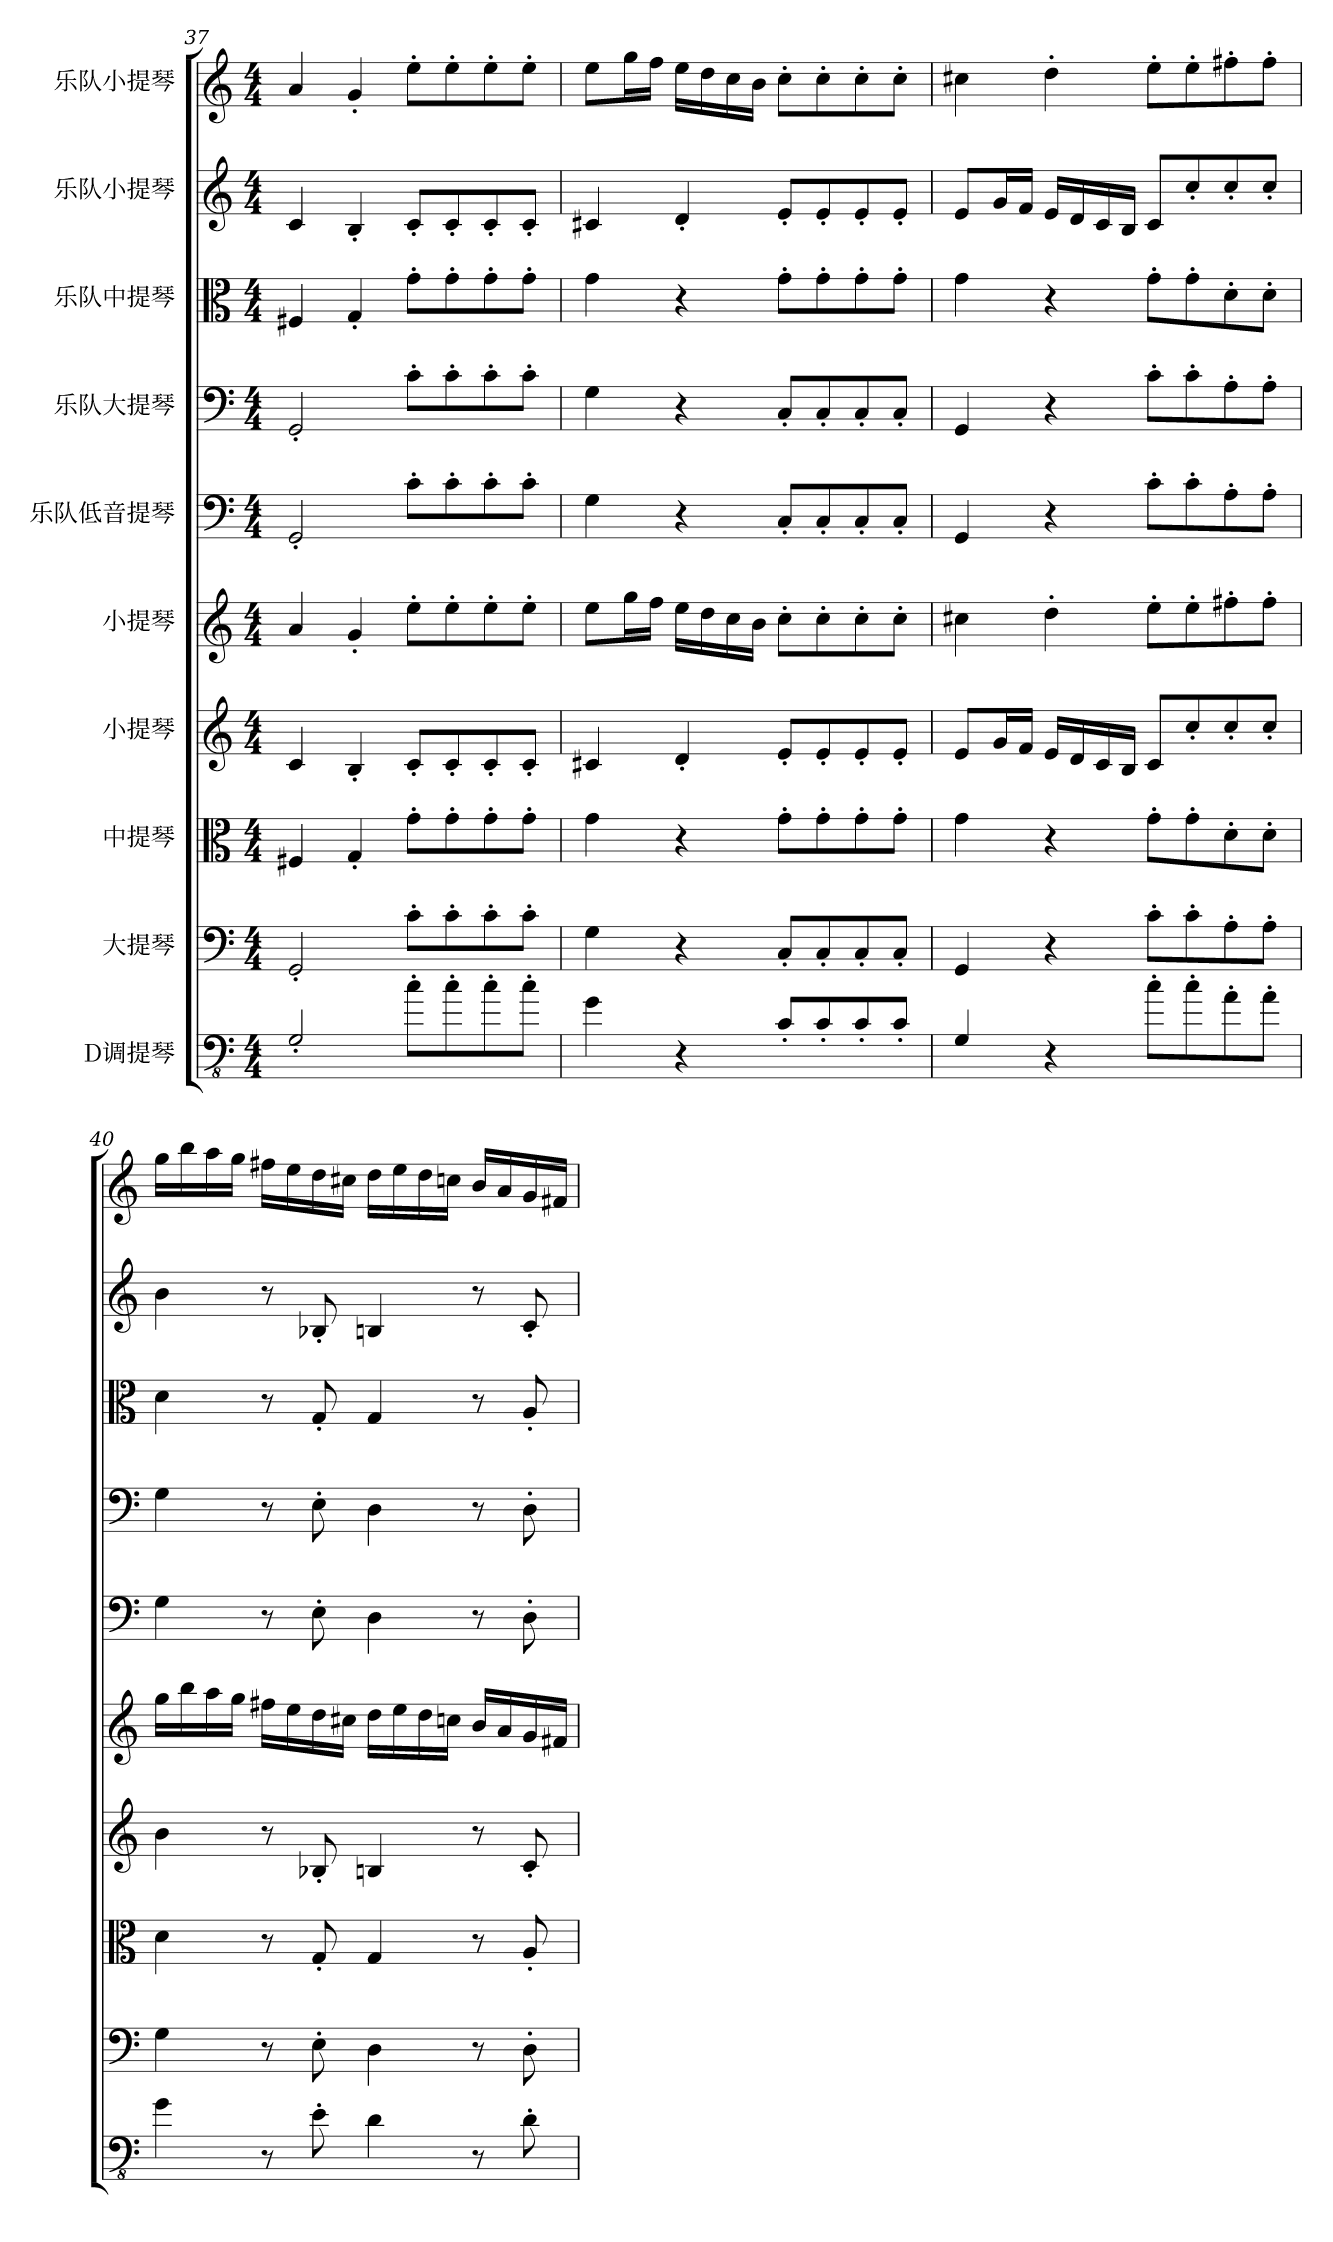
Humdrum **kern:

**kern	**kern	**kern	**kern	**kern	**kern	**kern	**kern	**kern	**kern
*part10	*part9	*part8	*part7	*part6	*part5	*part4	*part3	*part2	*part1
*staff10	*staff9	*staff8	*staff7	*staff6	*staff5	*staff4	*staff3	*staff2	*staff1
*I"D调提琴	*I"大提琴	*I"中提琴	*I"小提琴	*I"小提琴	*I"乐队低音提琴	*I"乐队大提琴	*I"乐队中提琴	*I"乐队小提琴	*I"乐队小提琴
*clefFv4	*clefF4	*clefC3	*clefG2	*clefG2	*clefF4	*clefF4	*clefC3	*clefG2	*clefG2
*ITrd7c12	*	*	*	*	*ITrd7c12	*	*	*	*
*k[]	*k[]	*k[]	*k[]	*k[]	*k[]	*k[]	*k[]	*k[]	*k[]
*M4/4	*M4/4	*M4/4	*M4/4	*M4/4	*M4/4	*M4/4	*M4/4	*M4/4	*M4/4
=37	=37	=37	=37	=37	=37	=37	=37	=37	=37
2GGG'/	2GG'/	4F#X/	4c/	4a/	2GGG'/	2GG'/	4F#X/	4c/	4a/
.	.	4G'/	4B'/	4g'/	.	.	4G'/	4B'/	4g'/
8C'\L	8c'\L	8g'\L	8c'/L	8ee'\L	8C'\L	8c'\L	8g'\L	8c'/L	8ee'\L
8C'\	8c'\	8g'\	8c'/	8ee'\	8C'\	8c'\	8g'\	8c'/	8ee'\
8C'\	8c'\	8g'\	8c'/	8ee'\	8C'\	8c'\	8g'\	8c'/	8ee'\
8C'\J	8c'\J	8g'\J	8c'/J	8ee'\J	8C'\J	8c'\J	8g'\J	8c'/J	8ee'\J
=38	=38	=38	=38	=38	=38	=38	=38	=38	=38
4GG\	4G\	4g\	4c#X/	8ee\L	4GG\	4G\	4g\	4c#X/	8ee\L
.	.	.	.	16gg\L	.	.	.	.	16gg\L
.	.	.	.	16ff\JJ	.	.	.	.	16ff\JJ
4r	4r	4r	4d'/	16ee\LL	4r	4r	4r	4d'/	16ee\LL
.	.	.	.	16dd\	.	.	.	.	16dd\
.	.	.	.	16cc\	.	.	.	.	16cc\
.	.	.	.	16b\JJ	.	.	.	.	16b\JJ
8CC'/L	8C'/L	8g'\L	8e'/L	8cc'\L	8CC'/L	8C'/L	8g'\L	8e'/L	8cc'\L
8CC'/	8C'/	8g'\	8e'/	8cc'\	8CC'/	8C'/	8g'\	8e'/	8cc'\
8CC'/	8C'/	8g'\	8e'/	8cc'\	8CC'/	8C'/	8g'\	8e'/	8cc'\
8CC'/J	8C'/J	8g'\J	8e'/J	8cc'\J	8CC'/J	8C'/J	8g'\J	8e'/J	8cc'\J
!!LO:PB:g=z
=39	=39	=39	=39	=39	=39	=39	=39	=39	=39
4GGG/	4GG/	4g\	8e/L	4cc#X\	4GGG/	4GG/	4g\	8e/L	4cc#X\
.	.	.	16g/L	.	.	.	.	16g/L	.
.	.	.	16f/JJ	.	.	.	.	16f/JJ	.
4r	4r	4r	16e/LL	4dd'\	4r	4r	4r	16e/LL	4dd'\
.	.	.	16d/	.	.	.	.	16d/	.
.	.	.	16c/	.	.	.	.	16c/	.
.	.	.	16B/JJ	.	.	.	.	16B/JJ	.
8C'\L	8c'\L	8g'\L	8c/L	8ee'\L	8C'\L	8c'\L	8g'\L	8c/L	8ee'\L
8C'\	8c'\	8g'\	8cc'/	8ee'\	8C'\	8c'\	8g'\	8cc'/	8ee'\
8AA'\	8A'\	8d'\	8cc'/	8ff#X'\	8AA'\	8A'\	8d'\	8cc'/	8ff#X'\
8AA'\J	8A'\J	8d'\J	8cc'/J	8ff#'\J	8AA'\J	8A'\J	8d'\J	8cc'/J	8ff#'\J
=40	=40	=40	=40	=40	=40	=40	=40	=40	=40
4GG\	4G\	4d\	4b\	16gg\LL	4GG\	4G\	4d\	4b\	16gg\LL
.	.	.	.	16bb\	.	.	.	.	16bb\
.	.	.	.	16aa\	.	.	.	.	16aa\
.	.	.	.	16gg\JJ	.	.	.	.	16gg\JJ
8r	8r	8r	8r	16ff#X\LL	8r	8r	8r	8r	16ff#X\LL
.	.	.	.	16ee\	.	.	.	.	16ee\
8EE'\	8E'\	8G'/	8B-X'/	16dd\	8EE'\	8E'\	8G'/	8B-X'/	16dd\
.	.	.	.	16cc#X\JJ	.	.	.	.	16cc#X\JJ
4DD\	4D\	4G/	4Bn/	16dd\LL	4DD\	4D\	4G/	4Bn/	16dd\LL
.	.	.	.	16ee\	.	.	.	.	16ee\
.	.	.	.	16dd\	.	.	.	.	16dd\
.	.	.	.	16ccn\JJ	.	.	.	.	16ccn\JJ
8r	8r	8r	8r	16b/LL	8r	8r	8r	8r	16b/LL
.	.	.	.	16a/	.	.	.	.	16a/
8DD'\	8D'\	8A'/	8c'/	16g/	8DD'\	8D'\	8A'/	8c'/	16g/
.	.	.	.	16f#X/JJ	.	.	.	.	16f#X/JJ
=	=	=	=	=	=	=	=	=	=
*-	*-	*-	*-	*-	*-	*-	*-	*-	*-
